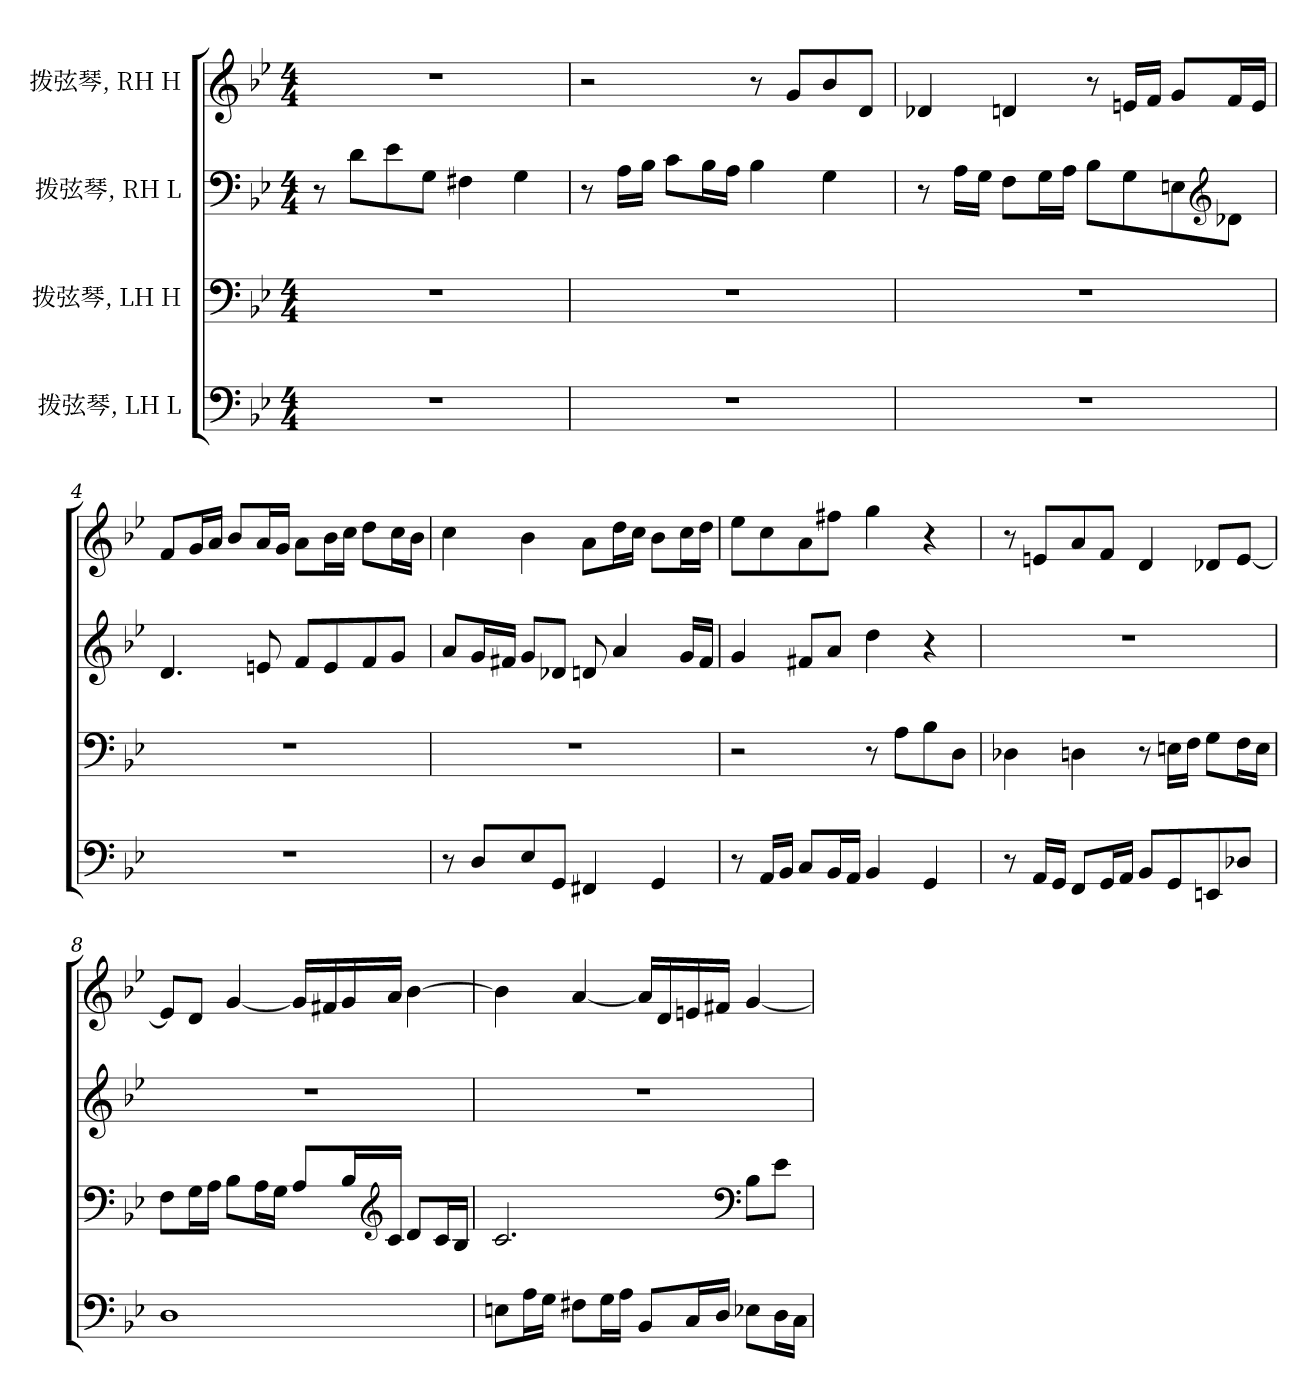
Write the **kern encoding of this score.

**kern	**kern	**kern	**kern
*part4	*part3	*part2	*part1
*staff4	*staff3	*staff2	*staff1
*I"拨弦琴, LH L	*I"拨弦琴, LH H	*I"拨弦琴, RH L	*I"拨弦琴, RH H
*clefF4	*clefF4	*clefF4	*clefG2
*k[b-e-]	*k[b-e-]	*k[b-e-]	*k[b-e-]
*M4/4	*M4/4	*M4/4	*M4/4
*MM96	*MM96	*MM96	*MM96
=1	=1	=1	=1
1r	1r	8r	1r
.	.	8d\L	.
.	.	8e-\	.
.	.	8G\J	.
.	.	4F#X\	.
.	.	4G\	.
=2	=2	=2	=2
1r	1r	8r	2r
.	.	16A\LL	.
.	.	16B-\JJ	.
.	.	8c\L	.
.	.	16B-\L	.
.	.	16A\JJ	.
.	.	4B-\	8r
.	.	.	8g/L
.	.	4G\	8b-/
.	.	.	8d/J
=3	=3	=3	=3
1r	1r	8r	4d-X/
.	.	16A\LL	.
.	.	16G\JJ	.
.	.	8F\L	4dn/
.	.	16G\L	.
.	.	16A\JJ	.
.	.	8B-\L	8r
.	.	8G\	16en/LL
.	.	.	16f/JJ
.	.	8En\	8g/L
*	*	*clefG2	*
.	.	8d-X\J	16f/L
.	.	.	16e/JJ
!!LO:LB:g=z
=4	=4	=4	=4
1r	1r	4.d/	8f/L
.	.	.	16g/L
.	.	.	16a/JJ
.	.	.	8b-/L
.	.	8en/	16a/L
.	.	.	16g/JJ
.	.	8f/L	8a\L
.	.	8e/	16b-\L
.	.	.	16cc\JJ
.	.	8f/	8dd\L
.	.	8g/J	16cc\L
.	.	.	16b-\JJ
=5	=5	=5	=5
8r	1r	8a/L	4cc\
8D/L	.	16g/L	.
.	.	16f#X/JJ	.
8E-/	.	8g/L	4b-\
8GG/J	.	8d-X/J	.
4FF#X/	.	8dn/	8a\L
.	.	4a/	16dd\L
.	.	.	16cc\JJ
4GG/	.	.	8b-\L
.	.	16g/LL	16cc\L
.	.	16f#/JJ	16dd\JJ
=6	=6	=6	=6
8r	2r	4g/	8ee-\L
16AA/LL	.	.	8cc\
16BB-/JJ	.	.	.
8C/L	.	8f#X/L	8a\
16BB-/L	.	8a/J	8ff#X\J
16AA/JJ	.	.	.
4BB-/	8r	4dd\	4gg\
.	8A\L	.	.
4GG/	8B-\	4r	4r
.	8D\J	.	.
!!LO:LB:g=z
=7	=7	=7	=7
8r	4D-X\	1r	8r
16AA/LL	.	.	8en/L
16GG/JJ	.	.	.
8FF/L	4Dn\	.	8a/
16GG/L	.	.	8f/J
16AA/JJ	.	.	.
8BB-/L	8r	.	4d/
8GG/	16En\LL	.	.
.	16F\JJ	.	.
8EEn/	8G\L	.	8d-X/L
8D-X/J	16F\L	.	[8e/J
.	16E\JJ	.	.
=8	=8	=8	=8
1D	8F\L	1r	8e/L]
.	16G\L	.	8d/J
.	16A\JJ	.	.
.	8B-\L	.	[4g/
.	16A\L	.	.
.	16G\JJ	.	.
.	8A/L	.	16g/LL]
.	.	.	16f#X/
.	16B-/L	.	16g/
*	*clefG2	*	*
.	16c/JJ	.	16a/JJ
.	8d/L	.	[4b-\
.	16c/L	.	.
.	16B-/JJ	.	.
!!LO:PB:g=z
=9	=9	=9	=9
8En\L	2.c/	1r	4b-\]
16A\L	.	.	.
16G\JJ	.	.	.
8F#X\L	.	.	[4a/
16G\L	.	.	.
16A\JJ	.	.	.
8BB-/L	.	.	16a/LL]
.	.	.	16d/
16C/L	.	.	16en/
16D/JJ	.	.	16f#X/JJ
*	*clefF4	*	*
8E-X\L	8B-\L	.	[4g/
16D\L	8e-\J	.	.
16C\JJ	.	.	.
=	=	=	=
*-	*-	*-	*-
